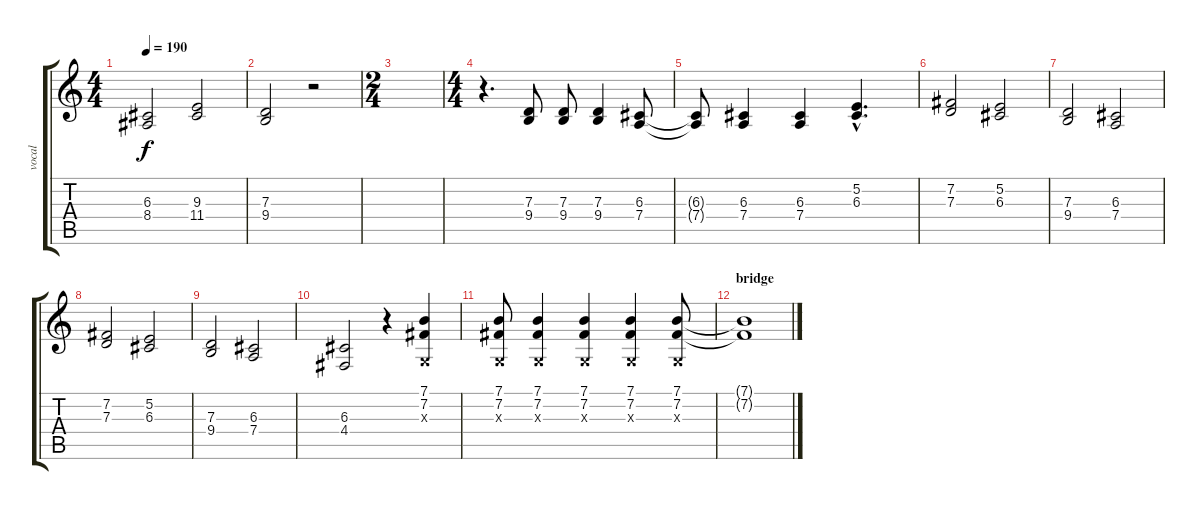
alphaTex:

\track ("vocal" "vocal") {instrument clarinet}
\staff {score tabs}
\tuning (E4 B3 G3 D3 A2 E2) {hide}
\ts (4 4)
\tempo 190
\clef g2
\ks c
(6.3 8.4).2{dy f} (9.3 11.4).2 |
(7.3 9.4).2 r.2 |
\ts (2 4)
|
\ts (4 4)
r.4{d} (7.3 9.4).8 (7.3 9.4).8 (7.3 9.4).4 (6.3 7.4).8 |
(6.3{t} 7.4{t}).8 (6.3 7.4).4 (6.3 7.4).4 (5.2{hac} 6.3{hac}).4{d} |
(7.2 7.3).2 (5.2 6.3).2 |
(7.3 9.4).2 (6.3 7.4).2 |
(7.2 7.3).2 (5.2 6.3).2 |
(7.3 9.4).2 (6.3 7.4).2 |
(6.3 4.4).2 r.4 (7.1 7.2 0.3{x}).4 |
(7.1 7.2 0.3{x}).8 (7.1 7.2 0.3{x}).4 (7.1 7.2 0.3{x}).4 (7.1 7.2 0.3{x}).4 (7.1 7.2 0.3{x}).8 |
\section ("" "bridge")
(7.1{t} 7.2{t}).1
